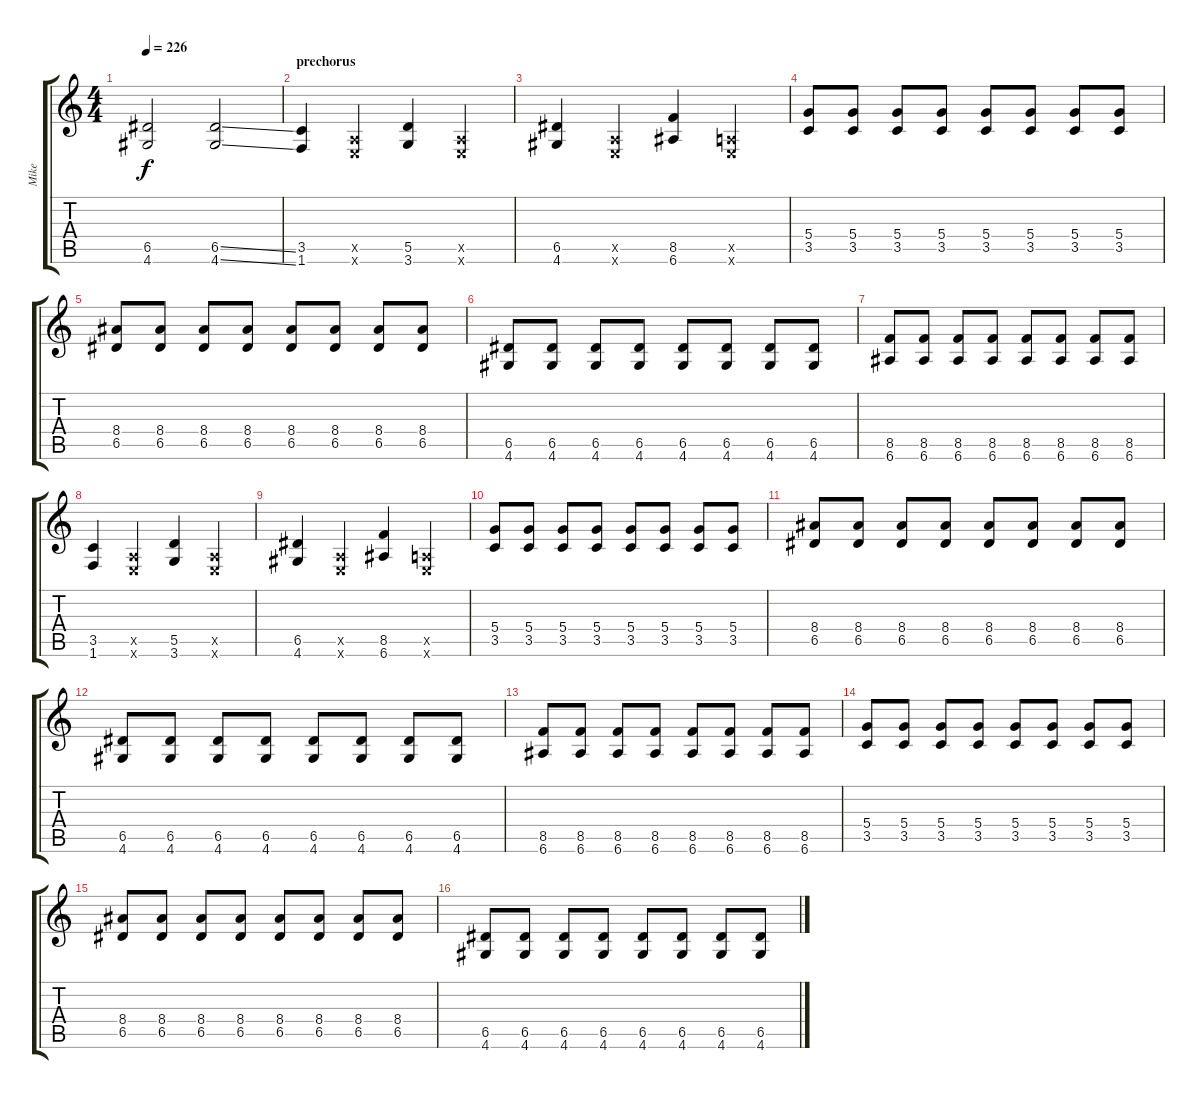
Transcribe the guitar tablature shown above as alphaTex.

\track ("Mike" "Mike") {instrument distortionguitar}
\staff {score tabs}
\tuning (E4 B3 G3 D3 A2 E2) {hide}
\ts (4 4)
\tempo 226
\clef g2
\ks c
(6.5{t} 4.6{t}).2{dy f} (6.5{ss} 4.6{ss}).2 |
\section ("" "prechorus")
(3.5 1.6).4 (0.5{x} 0.6{x}).4 (5.5 3.6).4 (0.5{x} 0.6{x}).4 |
(6.5 4.6).4 (0.5{x} 0.6{x}).4 (8.5 6.6).4 (0.5{x} 0.6{x}).4 |
(5.4 3.5).8 (5.4 3.5).8 (5.4 3.5).8 (5.4 3.5).8 (5.4 3.5).8 (5.4 3.5).8 (5.4 3.5).8 (5.4 3.5).8 |
(8.4 6.5).8 (8.4 6.5).8 (8.4 6.5).8 (8.4 6.5).8 (8.4 6.5).8 (8.4 6.5).8 (8.4 6.5).8 (8.4 6.5).8 |
(6.5 4.6).8 (6.5 4.6).8 (6.5 4.6).8 (6.5 4.6).8 (6.5 4.6).8 (6.5 4.6).8 (6.5 4.6).8 (6.5 4.6).8 |
(8.5 6.6).8 (8.5 6.6).8 (8.5 6.6).8 (8.5 6.6).8 (8.5 6.6).8 (8.5 6.6).8 (8.5 6.6).8 (8.5 6.6).8 |
(3.5 1.6).4 (0.5{x} 0.6{x}).4 (5.5 3.6).4 (0.5{x} 0.6{x}).4 |
(6.5 4.6).4 (0.5{x} 0.6{x}).4 (8.5 6.6).4 (0.5{x} 0.6{x}).4 |
(5.4 3.5).8 (5.4 3.5).8 (5.4 3.5).8 (5.4 3.5).8 (5.4 3.5).8 (5.4 3.5).8 (5.4 3.5).8 (5.4 3.5).8 |
(8.4 6.5).8 (8.4 6.5).8 (8.4 6.5).8 (8.4 6.5).8 (8.4 6.5).8 (8.4 6.5).8 (8.4 6.5).8 (8.4 6.5).8 |
(6.5 4.6).8 (6.5 4.6).8 (6.5 4.6).8 (6.5 4.6).8 (6.5 4.6).8 (6.5 4.6).8 (6.5 4.6).8 (6.5 4.6).8 |
(8.5 6.6).8 (8.5 6.6).8 (8.5 6.6).8 (8.5 6.6).8 (8.5 6.6).8 (8.5 6.6).8 (8.5 6.6).8 (8.5 6.6).8 |
(5.4 3.5).8 (5.4 3.5).8 (5.4 3.5).8 (5.4 3.5).8 (5.4 3.5).8 (5.4 3.5).8 (5.4 3.5).8 (5.4 3.5).8 |
(8.4 6.5).8 (8.4 6.5).8 (8.4 6.5).8 (8.4 6.5).8 (8.4 6.5).8 (8.4 6.5).8 (8.4 6.5).8 (8.4 6.5).8 |
(6.5 4.6).8 (6.5 4.6).8 (6.5 4.6).8 (6.5 4.6).8 (6.5 4.6).8 (6.5 4.6).8 (6.5 4.6).8 (6.5 4.6).8
